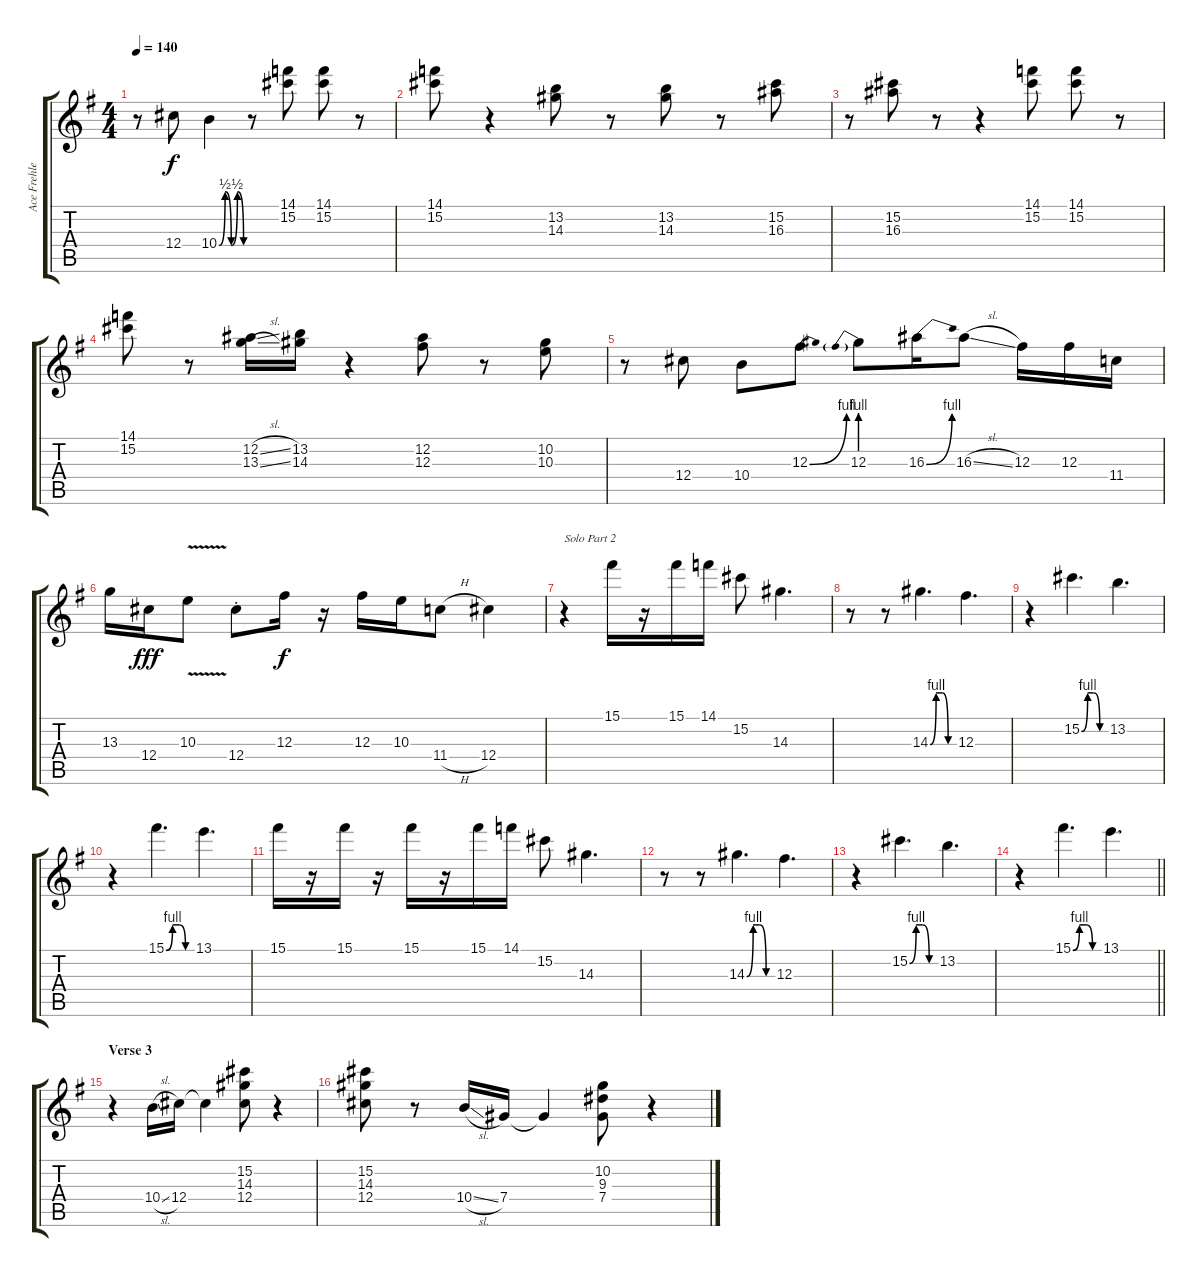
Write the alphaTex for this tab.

\track ("Ace Frehley" "Ace Frehle") {instrument distortionguitar}
\staff {score tabs}
\tuning (Eb4 Bb3 Gb3 Db3 Ab2 Eb2) {hide}
\ts (4 4)
\tempo 140
\clef g2
\ks g
r.8{dy f} 12.4.8 10.4{be (custom 0 0 15 2 30 0 45 2 60 0)}.4 r.8 (14.1 15.2).8 (14.1 15.2).8 r.8 |
(14.1 15.2).8 r.4 (13.2 14.3).8 r.8 (13.2 14.3).8 r.8 (15.2 16.3).8 |
r.8 (15.2 16.3).8 r.8 r.4 (14.1 15.2).8 (14.1 15.2).8 r.8 |
(14.1 15.2).8 r.8 (12.2{sl} 13.3{sl}).16 (13.2 14.3).16 r.4 (12.2 12.3).8 r.8 (10.2 10.3).8 |
r.8 12.4.8 10.4.8 12.3{be (bend 0 0 60 4)}.8 12.3{be (prebend 0 4 60 4)}.8 16.3{be (bend 0 0 60 4)}.16 16.3{sl}.8 12.3.16 12.3.16 11.4.16 |
13.3.16 12.4.16{dy fff} 10.3{v}.8 12.4{st}.8 12.3.16{dy f} r.16 12.3.16 10.3.16 11.4{h}.8 12.4.4 |
r.4{txt "Solo Part 2" balance 16} 15.1.16 r.16 15.1.16 14.1.16 15.2.8 14.3.4{d} |
r.8 r.8 14.3{be (custom 0 0 15 4 30 4 45 0 60 0)}.4{d} 12.3.4{d} |
r.4 15.2{be (custom 0 0 15 4 30 4 45 0 60 0)}.4{d} 13.2.4{d} |
r.4 15.1{be (custom 0 0 15 4 30 4 45 0 60 0)}.4{d} 13.1.4{d} |
15.1.16 r.16 15.1.16 r.16 15.1.16 r.16 15.1.16 14.1.16 15.2.8 14.3.4{d} |
r.8 r.8 14.3{be (custom 0 0 15 4 30 4 45 0 60 0)}.4{d} 12.3.4{d} |
r.4 15.2{be (custom 0 0 15 4 30 4 45 0 60 0)}.4{d} 13.2.4{d} |
\barLineRight lightlight
r.4 15.1{be (custom 0 0 15 4 30 4 45 0 60 0)}.4{d} 13.1.4{d} |
\section ("" "Verse 3")
r.4{balance 8} 10.4{sl}.16 12.4.16 12.4{t}.4 (15.2 14.3 12.4).8 r.4 |
(15.2 14.3 12.4).8 r.8 10.4{sl}.16 7.4.16 7.4{t}.4 (10.2 9.3 7.4).8 r.4
